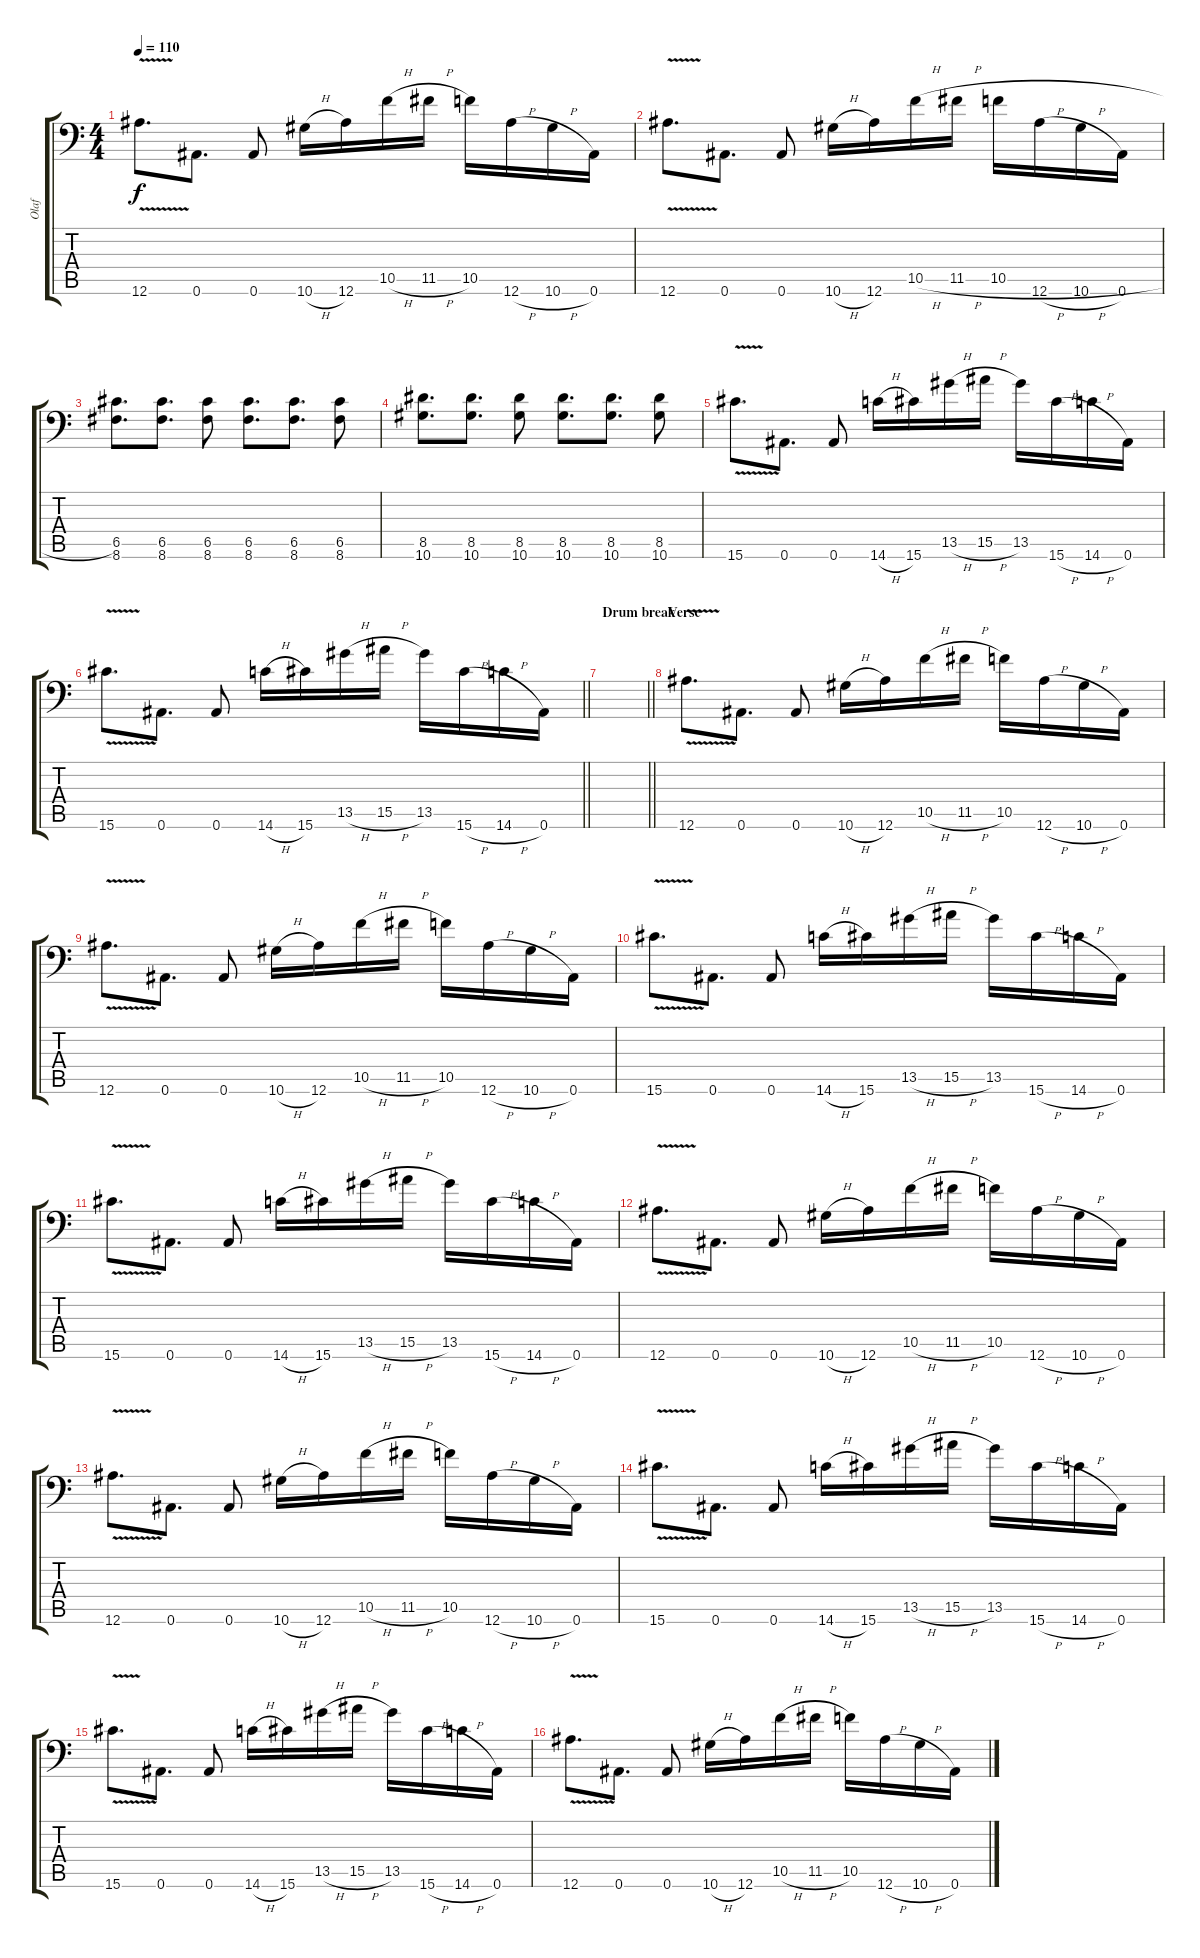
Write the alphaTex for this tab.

\track ("Olaf" "Olaf") {instrument overdrivenguitar}
\staff {score tabs}
\tuning (D4 A3 F3 C3 G2 Bb1) {hide}
\ts (4 4)
\tempo 110
\clef f4
\ks c
12.6{v}.8{d dy f} 0.6.8{d} 0.6.8 10.6{h}.16 12.6.16 10.5{h}.16 11.5{h}.16 10.5.16 12.6{h}.16 10.6{h}.16 0.6.16 |
12.6{v}.8{d} 0.6.8{d} 0.6.8 10.6{h}.16 12.6.16 10.5{h}.16 11.5{h}.16 10.5{h}.16 12.6{h}.16 10.6{h}.16 0.6.16 |
(6.5 8.6).8{d} (6.5 8.6).8{d} (6.5 8.6).8 (6.5 8.6).8{d} (6.5 8.6).8{d} (6.5 8.6).8 |
(8.5 10.6).8{d} (8.5 10.6).8{d} (8.5 10.6).8 (8.5 10.6).8{d} (8.5 10.6).8{d} (8.5 10.6).8 |
15.6{v}.8{d} 0.6.8{d} 0.6.8 14.6{h}.16 15.6.16 13.5{h}.16 15.5{h}.16 13.5.16 15.6{h}.16 14.6{h}.16 0.6.16 |
\barLineRight lightlight
15.6{v}.8{d} 0.6.8{d} 0.6.8 14.6{h}.16 15.6.16 13.5{h}.16 15.5{h}.16 13.5.16 15.6{h}.16 14.6{h}.16 0.6.16 |
\section ("" "Drum break")
\barLineRight lightlight
|
\section ("" "Verse")
12.6{v}.8{d} 0.6.8{d} 0.6.8 10.6{h}.16 12.6.16 10.5{h}.16 11.5{h}.16 10.5.16 12.6{h}.16 10.6{h}.16 0.6.16 |
12.6{v}.8{d} 0.6.8{d} 0.6.8 10.6{h}.16 12.6.16 10.5{h}.16 11.5{h}.16 10.5.16 12.6{h}.16 10.6{h}.16 0.6.16 |
15.6{v}.8{d} 0.6.8{d} 0.6.8 14.6{h}.16 15.6.16 13.5{h}.16 15.5{h}.16 13.5.16 15.6{h}.16 14.6{h}.16 0.6.16 |
15.6{v}.8{d} 0.6.8{d} 0.6.8 14.6{h}.16 15.6.16 13.5{h}.16 15.5{h}.16 13.5.16 15.6{h}.16 14.6{h}.16 0.6.16 |
12.6{v}.8{d} 0.6.8{d} 0.6.8 10.6{h}.16 12.6.16 10.5{h}.16 11.5{h}.16 10.5.16 12.6{h}.16 10.6{h}.16 0.6.16 |
12.6{v}.8{d} 0.6.8{d} 0.6.8 10.6{h}.16 12.6.16 10.5{h}.16 11.5{h}.16 10.5.16 12.6{h}.16 10.6{h}.16 0.6.16 |
15.6{v}.8{d} 0.6.8{d} 0.6.8 14.6{h}.16 15.6.16 13.5{h}.16 15.5{h}.16 13.5.16 15.6{h}.16 14.6{h}.16 0.6.16 |
15.6{v}.8{d} 0.6.8{d} 0.6.8 14.6{h}.16 15.6.16 13.5{h}.16 15.5{h}.16 13.5.16 15.6{h}.16 14.6{h}.16 0.6.16 |
12.6{v}.8{d} 0.6.8{d} 0.6.8 10.6{h}.16 12.6.16 10.5{h}.16 11.5{h}.16 10.5.16 12.6{h}.16 10.6{h}.16 0.6.16
